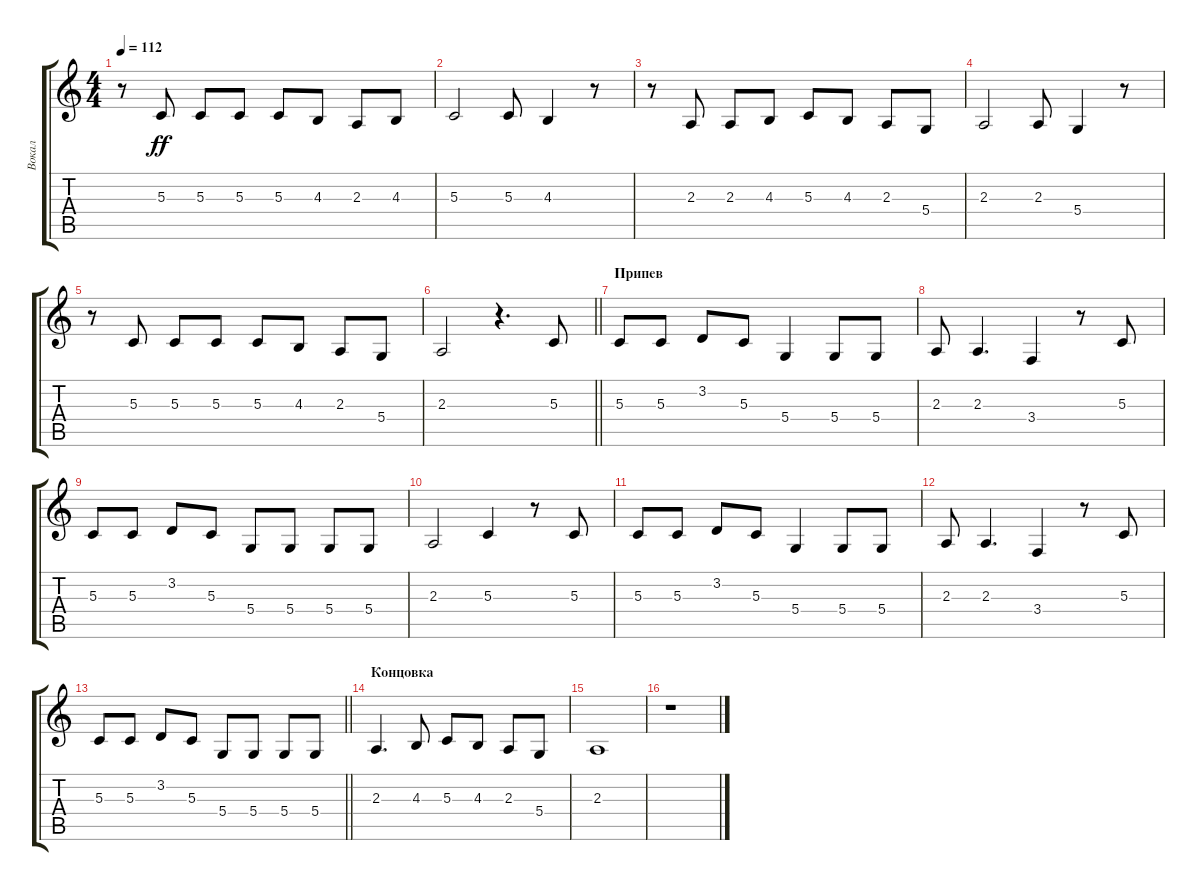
\track ("Вокал" "Вокал") {instrument tenorsax}
\staff {score tabs}
\tuning (E4 B3 G3 D3 A2 E2) {hide}
\ts (4 4)
\tempo 112
\clef g2
\ks c
r.8{dy ff} 5.3.8 5.3.8 5.3.8 5.3.8 4.3.8 2.3.8 4.3.8 |
5.3.2 5.3.8 4.3.4 r.8 |
r.8 2.3.8 2.3.8 4.3.8 5.3.8 4.3.8 2.3.8 5.4.8 |
2.3.2 2.3.8 5.4.4 r.8 |
r.8 5.3.8 5.3.8 5.3.8 5.3.8 4.3.8 2.3.8 5.4.8 |
\barLineRight lightlight
2.3.2 r.4{d} 5.3.8 |
\section ("" "Припев")
5.3.8 5.3.8 3.2.8 5.3.8 5.4.4 5.4.8 5.4.8 |
2.3.8 2.3.4{d} 3.4.4 r.8 5.3.8 |
5.3.8 5.3.8 3.2.8 5.3.8 5.4.8 5.4.8 5.4.8 5.4.8 |
2.3.2 5.3.4 r.8 5.3.8 |
5.3.8 5.3.8 3.2.8 5.3.8 5.4.4 5.4.8 5.4.8 |
2.3.8 2.3.4{d} 3.4.4 r.8 5.3.8 |
\barLineRight lightlight
5.3.8 5.3.8 3.2.8 5.3.8 5.4.8 5.4.8 5.4.8 5.4.8 |
\section ("" "Концовка")
2.3.4{d} 4.3.8 5.3.8 4.3.8 2.3.8 5.4.8 |
2.3.1 |
r.1
